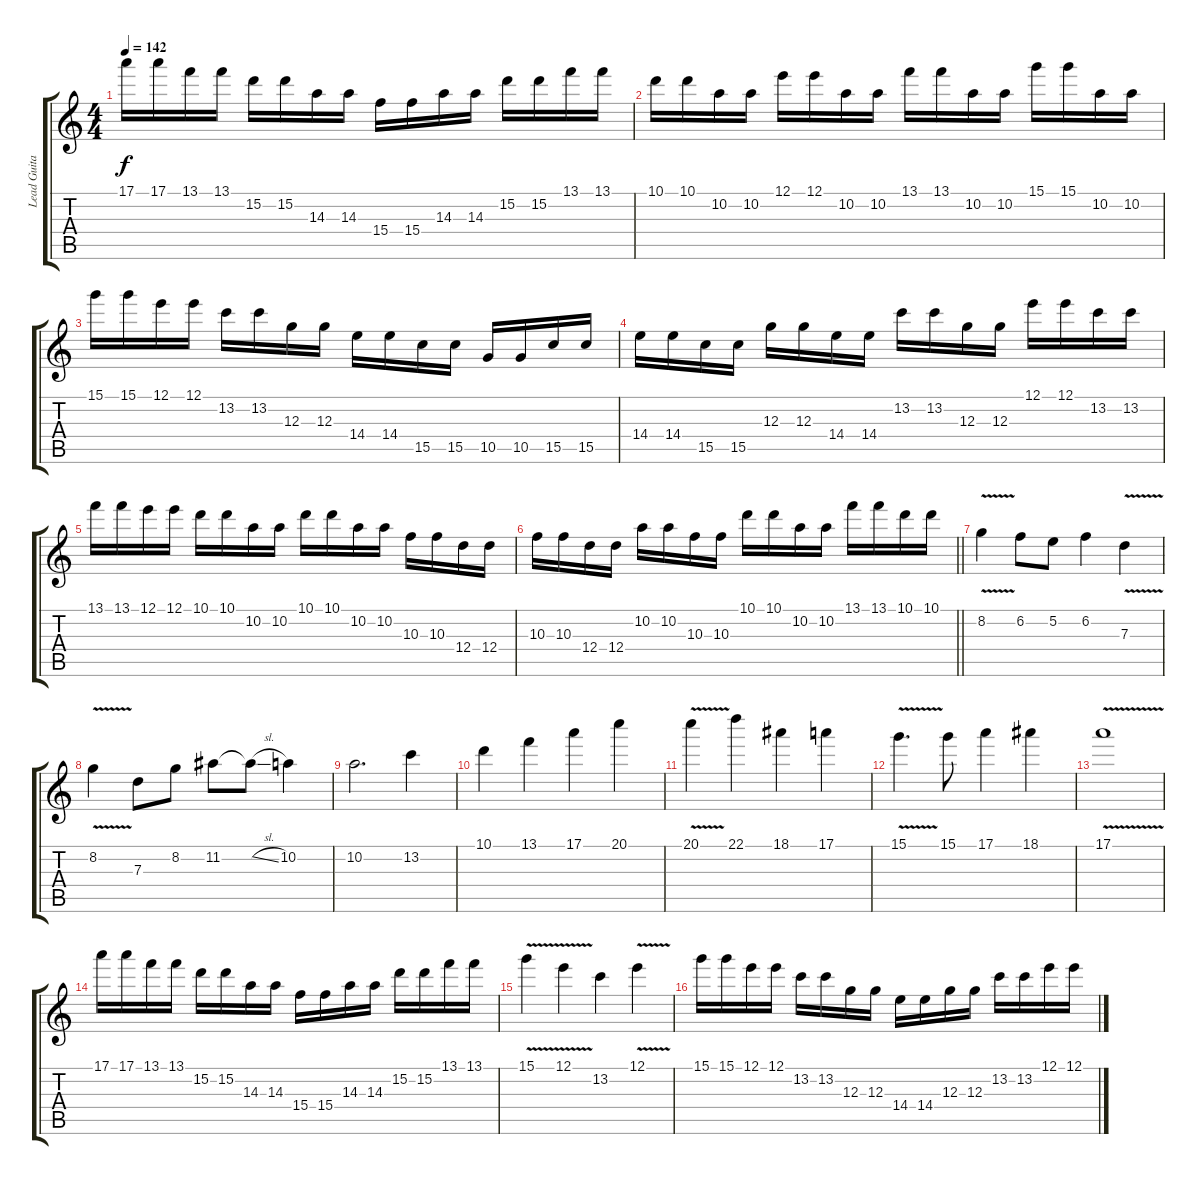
\track ("Lead Guitar" "Lead Guita") {instrument distortionguitar}
\staff {score tabs}
\tuning (E4 B3 G3 D3 A2 E2) {hide}
\ts (4 4)
\tempo 142
\clef g2
\ks c
17.1.16{dy f} 17.1.16 13.1.16 13.1.16 15.2.16 15.2.16 14.3.16 14.3.16 15.4.16 15.4.16 14.3.16 14.3.16 15.2.16 15.2.16 13.1.16 13.1.16 |
10.1.16 10.1.16 10.2.16 10.2.16 12.1.16 12.1.16 10.2.16 10.2.16 13.1.16 13.1.16 10.2.16 10.2.16 15.1.16 15.1.16 10.2.16 10.2.16 |
15.1.16 15.1.16 12.1.16 12.1.16 13.2.16 13.2.16 12.3.16 12.3.16 14.4.16 14.4.16 15.5.16 15.5.16 10.5.16 10.5.16 15.5.16 15.5.16 |
14.4.16 14.4.16 15.5.16 15.5.16 12.3.16 12.3.16 14.4.16 14.4.16 13.2.16 13.2.16 12.3.16 12.3.16 12.1.16 12.1.16 13.2.16 13.2.16 |
13.1.16 13.1.16 12.1.16 12.1.16 10.1.16 10.1.16 10.2.16 10.2.16 10.1.16 10.1.16 10.2.16 10.2.16 10.3.16 10.3.16 12.4.16 12.4.16 |
\barLineRight lightlight
10.3.16 10.3.16 12.4.16 12.4.16 10.2.16 10.2.16 10.3.16 10.3.16 10.1.16 10.1.16 10.2.16 10.2.16 13.1.16 13.1.16 10.1.16 10.1.16 |
8.2{v}.4 6.2.8 5.2.8 6.2.4 7.3{v}.4 |
8.2{v}.4 7.3.8 8.2.8 11.2.8 11.2{sl t}.8 10.2.4 |
10.2.2{d} 13.2.4 |
10.1.4 13.1.4 17.1.4 20.1.4 |
20.1{v}.4 22.1.4 18.1.4 17.1.4 |
15.1{v}.4{d} 15.1.8 17.1.4 18.1.4 |
17.1{v}.1 |
17.1.16 17.1.16 13.1.16 13.1.16 15.2.16 15.2.16 14.3.16 14.3.16 15.4.16 15.4.16 14.3.16 14.3.16 15.2.16 15.2.16 13.1.16 13.1.16 |
15.1{v}.4 12.1{v}.4 13.2.4 12.1{v}.4 |
15.1.16 15.1.16 12.1.16 12.1.16 13.2.16 13.2.16 12.3.16 12.3.16 14.4.16 14.4.16 12.3.16 12.3.16 13.2.16 13.2.16 12.1.16 12.1.16
